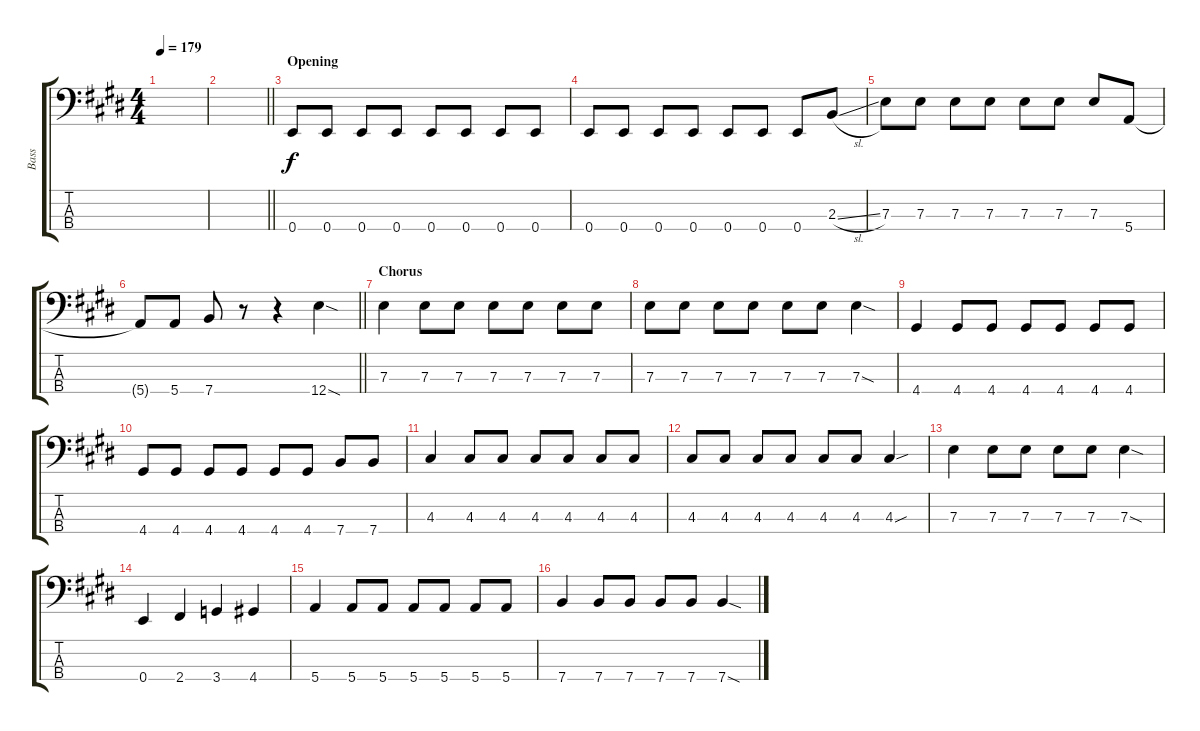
\track ("Bass" "Bass") {instrument electricbassfinger}
\staff {score tabs}
\tuning (G2 D2 A1 E1) {hide}
\ts (4 4)
\tempo 179
\clef f4
\ks e
|
\barLineRight lightlight
|
\section ("" "Opening")
0.4.8 0.4.8 0.4.8 0.4.8 0.4.8 0.4.8 0.4.8 0.4.8 |
0.4.8 0.4.8 0.4.8 0.4.8 0.4.8 0.4.8 0.4.8 2.3{sl}.8 |
7.3.8 7.3.8 7.3.8 7.3.8 7.3.8 7.3.8 7.3.8 5.4.8 |
\barLineRight lightlight
5.4{t}.8 5.4.8 7.4.8 r.8 r.4 12.4{sod}.4 |
\section ("" "Chorus")
7.3.4 7.3.8 7.3.8 7.3.8 7.3.8 7.3.8 7.3.8 |
7.3.8 7.3.8 7.3.8 7.3.8 7.3.8 7.3.8 7.3{sod}.4 |
4.4.4 4.4.8 4.4.8 4.4.8 4.4.8 4.4.8 4.4.8 |
4.4.8 4.4.8 4.4.8 4.4.8 4.4.8 4.4.8 7.4.8 7.4.8 |
4.3.4 4.3.8 4.3.8 4.3.8 4.3.8 4.3.8 4.3.8 |
4.3.8 4.3.8 4.3.8 4.3.8 4.3.8 4.3.8 4.3{sou}.4 |
7.3.4 7.3.8 7.3.8 7.3.8 7.3.8 7.3{sod}.4 |
0.4.4 2.4.4 3.4.4 4.4.4 |
5.4.4 5.4.8 5.4.8 5.4.8 5.4.8 5.4.8 5.4.8 |
7.4.4 7.4.8 7.4.8 7.4.8 7.4.8 7.4{sod}.4
